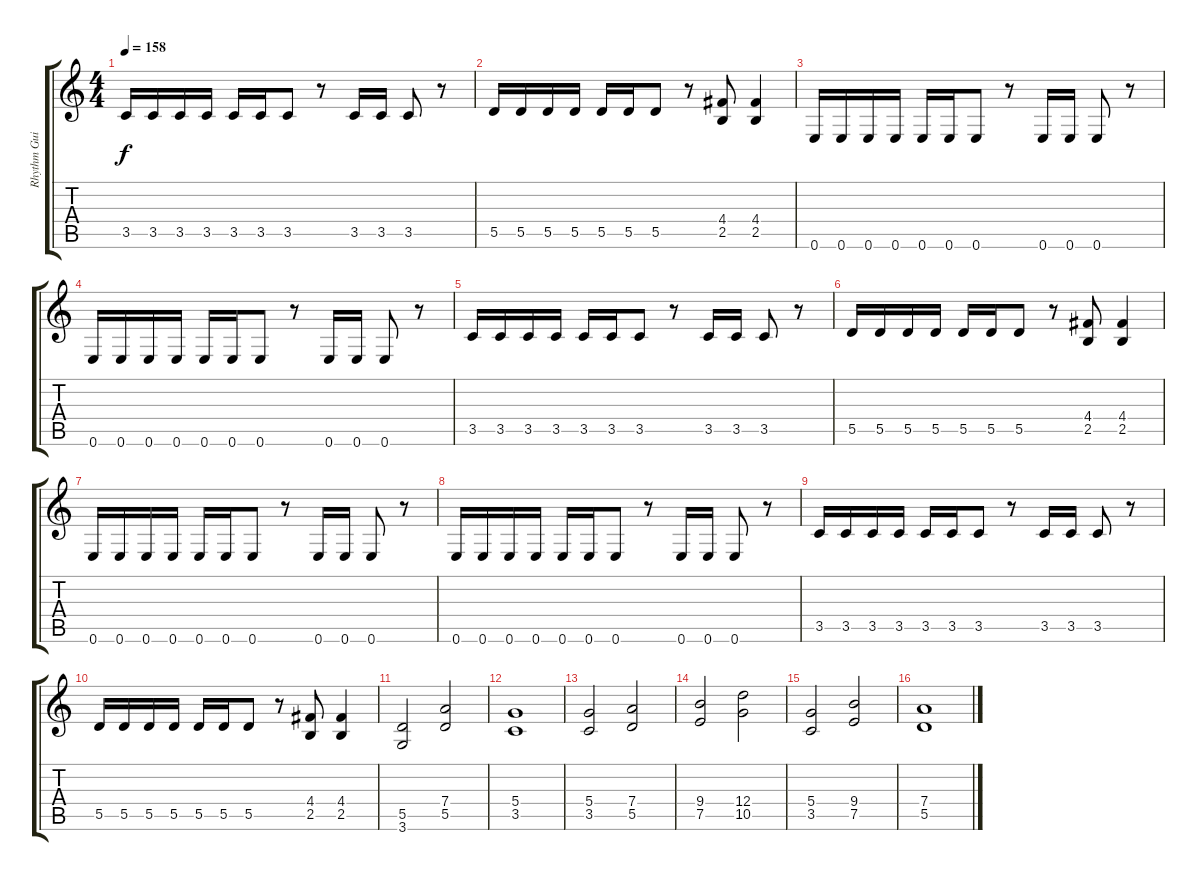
\track ("Rhythm Guitar" "Rhythm Gui") {instrument distortionguitar}
\staff {score tabs}
\tuning (E4 B3 G3 D3 A2 E2) {hide}
\ts (4 4)
\tempo 158
\clef g2
\ks c
3.5.16{dy f} 3.5.16 3.5.16 3.5.16 3.5.16 3.5.16 3.5.8 r.8 3.5.16 3.5.16 3.5.8 r.8 |
5.5.16 5.5.16 5.5.16 5.5.16 5.5.16 5.5.16 5.5.8 r.8 (4.4 2.5).8 (4.4 2.5).4 |
0.6.16 0.6.16 0.6.16 0.6.16 0.6.16 0.6.16 0.6.8 r.8 0.6.16 0.6.16 0.6.8 r.8 |
0.6.16 0.6.16 0.6.16 0.6.16 0.6.16 0.6.16 0.6.8 r.8 0.6.16 0.6.16 0.6.8 r.8 |
3.5.16 3.5.16 3.5.16 3.5.16 3.5.16 3.5.16 3.5.8 r.8 3.5.16 3.5.16 3.5.8 r.8 |
5.5.16 5.5.16 5.5.16 5.5.16 5.5.16 5.5.16 5.5.8 r.8 (4.4 2.5).8 (4.4 2.5).4 |
0.6.16 0.6.16 0.6.16 0.6.16 0.6.16 0.6.16 0.6.8 r.8 0.6.16 0.6.16 0.6.8 r.8 |
0.6.16 0.6.16 0.6.16 0.6.16 0.6.16 0.6.16 0.6.8 r.8 0.6.16 0.6.16 0.6.8 r.8 |
3.5.16 3.5.16 3.5.16 3.5.16 3.5.16 3.5.16 3.5.8 r.8 3.5.16 3.5.16 3.5.8 r.8 |
5.5.16 5.5.16 5.5.16 5.5.16 5.5.16 5.5.16 5.5.8 r.8 (4.4 2.5).8 (4.4 2.5).4 |
(5.5 3.6).2 (7.4 5.5).2 |
(5.4 3.5).1 |
(5.4 3.5).2 (7.4 5.5).2 |
(9.4 7.5).2 (12.4 10.5).2 |
(5.4 3.5).2 (9.4 7.5).2 |
(7.4 5.5).1
